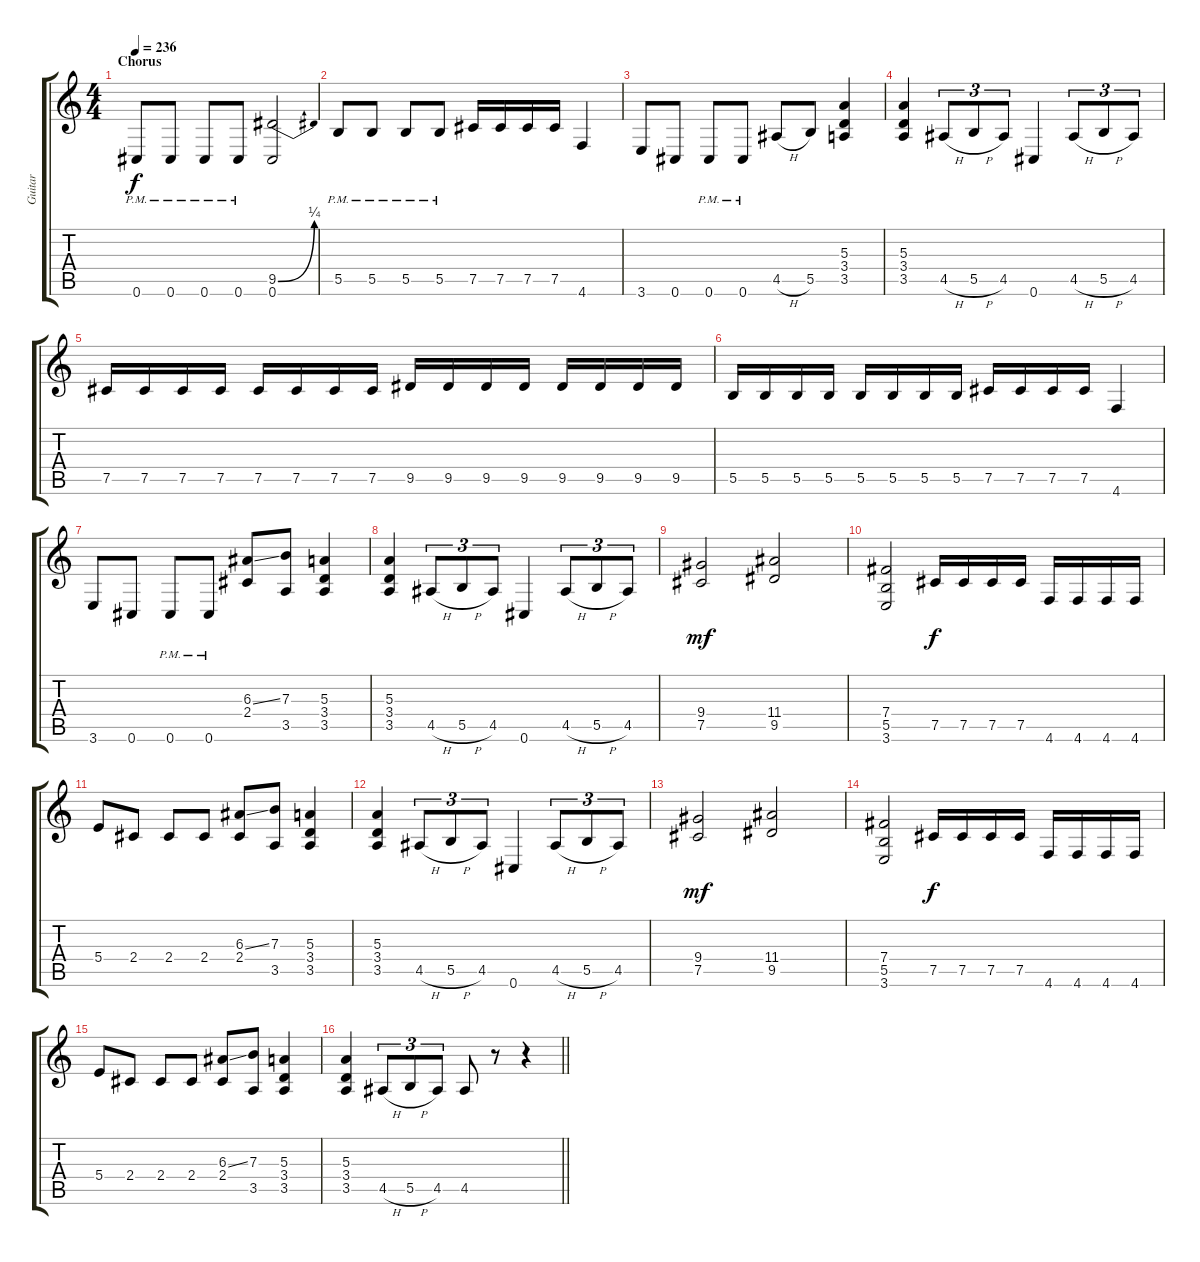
\track ("Guitar" "Guitar") {instrument distortionguitar}
\staff {score tabs}
\tuning (Db4 Ab3 E3 B2 Gb2 Db2) {hide}
\ts (4 4)
\section ("" "Chorus")
\tempo 236
\clef g2
\ks c
0.6{pm}.8{dy f} 0.6{pm}.8 0.6{pm}.8 0.6{pm}.8 (9.5{be (bend 0 0 60 1)} 0.6).2 |
5.5{pm}.8 5.5{pm}.8 5.5{pm}.8 5.5{pm}.8 7.5.16 7.5.16 7.5.16 7.5.16 4.6.4 |
3.6.8 0.6.8 0.6{pm}.8 0.6{pm}.8 4.5{h}.8 5.5.8 (5.3 3.4 3.5).4 |
(5.3 3.4 3.5).4 4.5{h}.8{tu (3 2)} 5.5{h}.8{tu (3 2)} 4.5.8{tu (3 2)} 0.6.4 4.5{h}.8{tu (3 2)} 5.5{h}.8{tu (3 2)} 4.5.8{tu (3 2)} |
7.5.16 7.5.16 7.5.16 7.5.16 7.5.16 7.5.16 7.5.16 7.5.16 9.5.16 9.5.16 9.5.16 9.5.16 9.5.16 9.5.16 9.5.16 9.5.16 |
5.5.16 5.5.16 5.5.16 5.5.16 5.5.16 5.5.16 5.5.16 5.5.16 7.5.16 7.5.16 7.5.16 7.5.16 4.6.4 |
3.6.8 0.6.8 0.6{pm}.8 0.6{pm}.8 (6.3{ss} 2.4).8 (7.3 3.5).8 (5.3 3.4 3.5).4 |
(5.3 3.4 3.5).4 4.5{h}.8{tu (3 2)} 5.5{h}.8{tu (3 2)} 4.5.8{tu (3 2)} 0.6.4 4.5{h}.8{tu (3 2)} 5.5{h}.8{tu (3 2)} 4.5.8{tu (3 2)} |
(9.4 7.5).2{dy mf} (11.4 9.5).2 |
(7.4 5.5 3.6).2 7.5.16{dy f} 7.5.16 7.5.16 7.5.16 4.6.16 4.6.16 4.6.16 4.6.16 |
5.4.8 2.4.8 2.4.8 2.4.8 (6.3{ss} 2.4).8 (7.3 3.5).8 (5.3 3.4 3.5).4 |
(5.3 3.4 3.5).4 4.5{h}.8{tu (3 2)} 5.5{h}.8{tu (3 2)} 4.5.8{tu (3 2)} 0.6.4 4.5{h}.8{tu (3 2)} 5.5{h}.8{tu (3 2)} 4.5.8{tu (3 2)} |
(9.4 7.5).2{dy mf} (11.4 9.5).2 |
(7.4 5.5 3.6).2 7.5.16{dy f} 7.5.16 7.5.16 7.5.16 4.6.16 4.6.16 4.6.16 4.6.16 |
5.4.8 2.4.8 2.4.8 2.4.8 (6.3{ss} 2.4).8 (7.3 3.5).8 (5.3 3.4 3.5).4 |
\barLineRight lightlight
(5.3 3.4 3.5).4 4.5{h}.8{tu (3 2)} 5.5{h}.8{tu (3 2)} 4.5.8{tu (3 2)} 4.5.8 r.8 r.4
